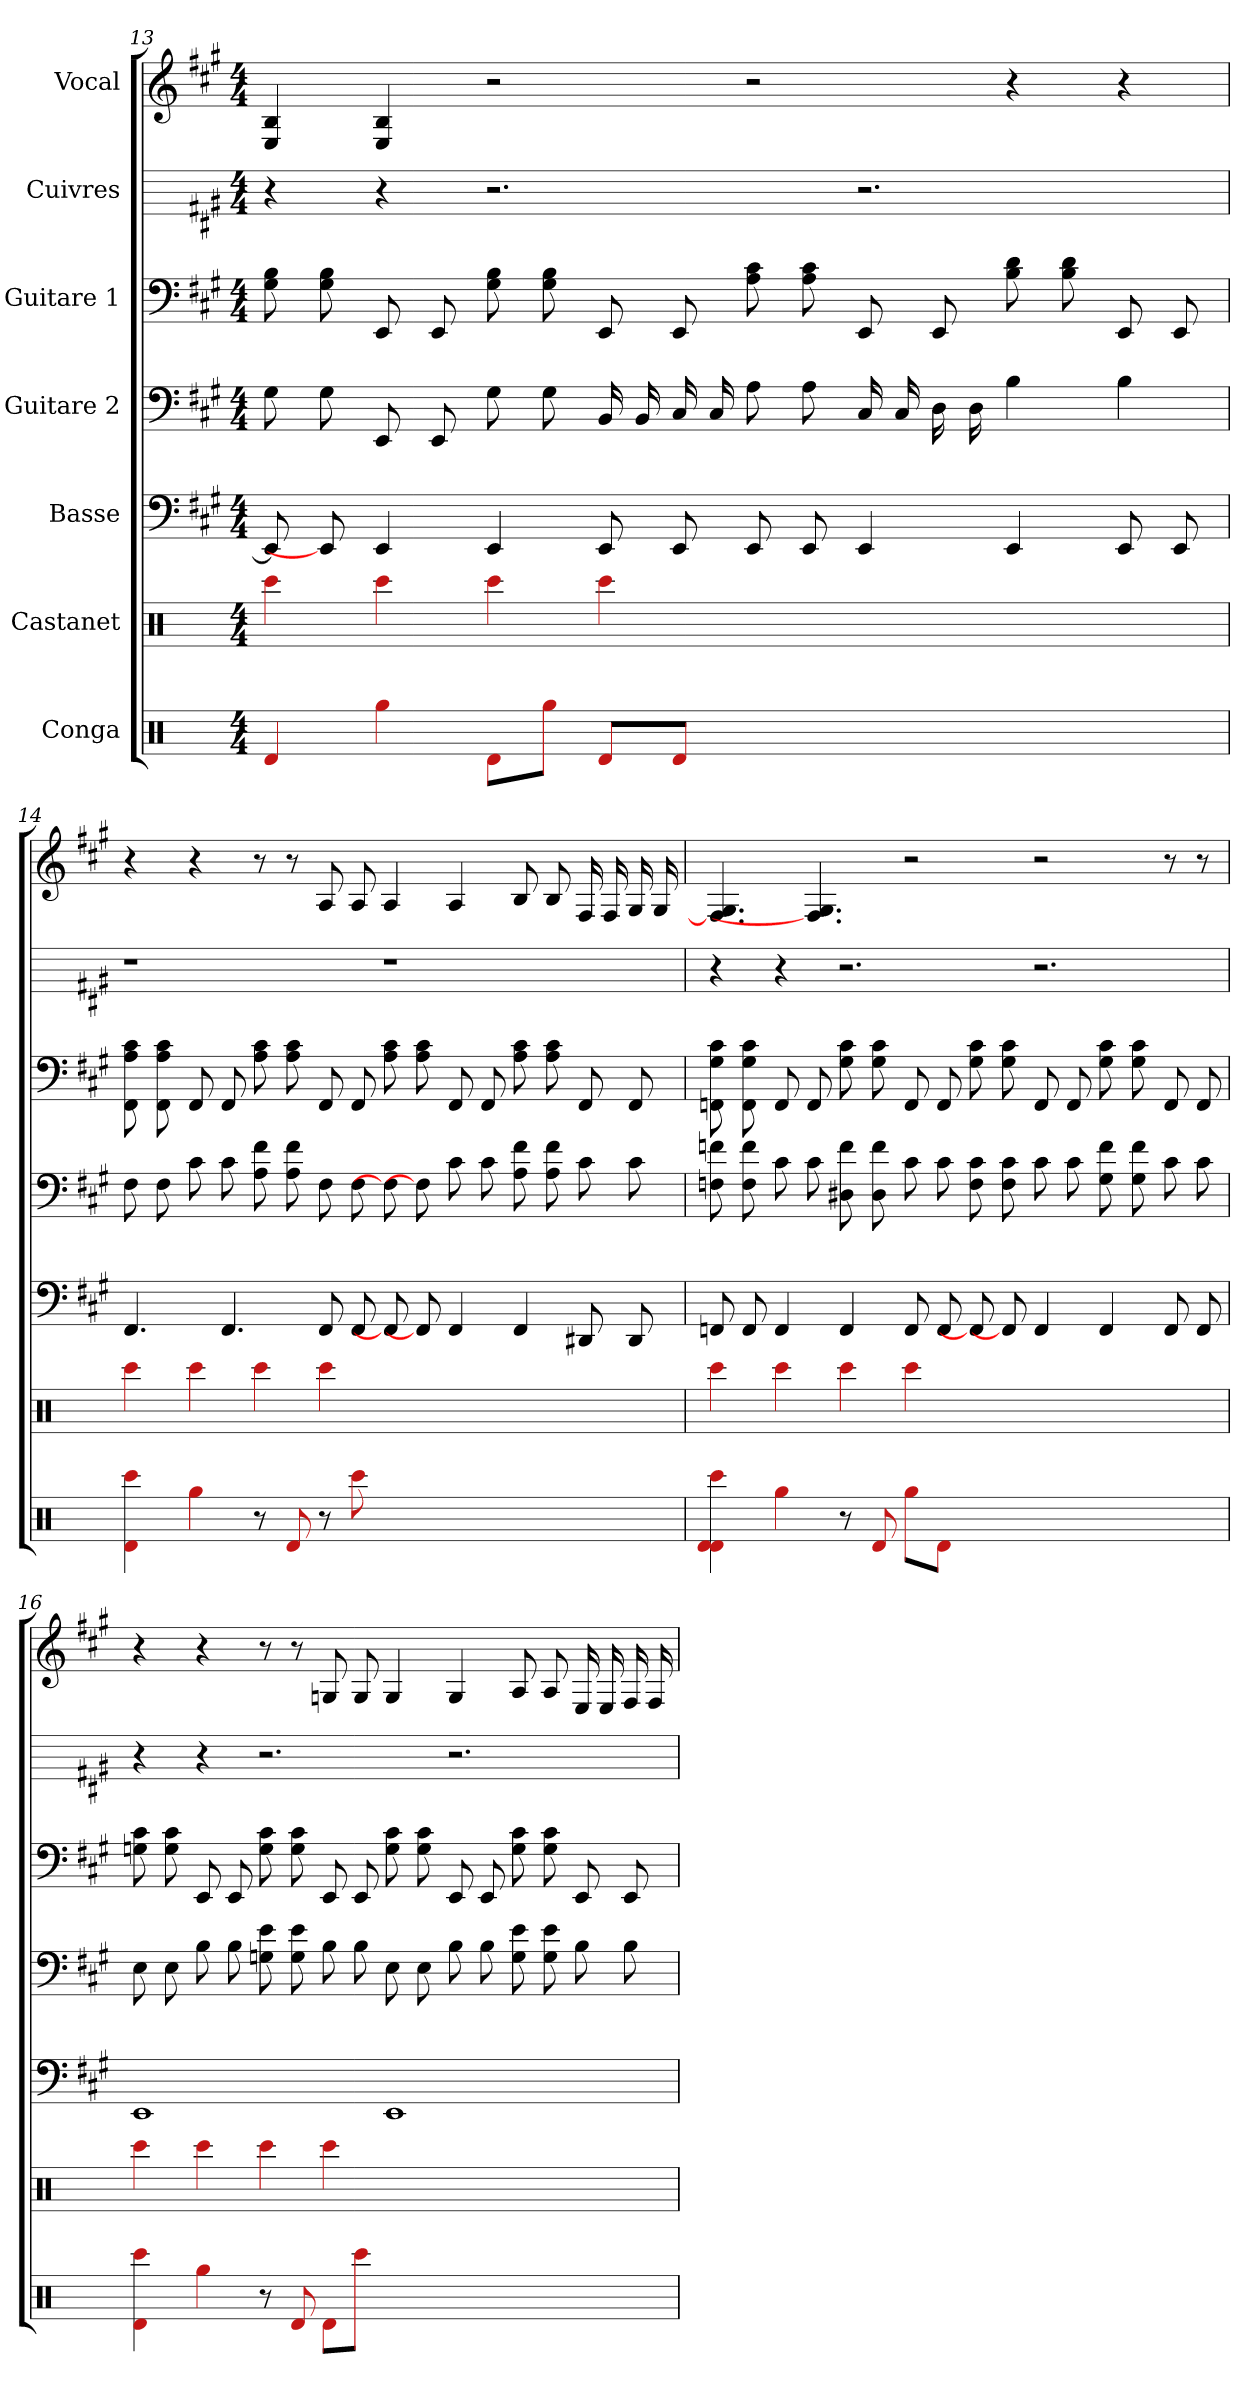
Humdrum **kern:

**kern	**kern	**kern	**kern	**kern	**kern	**kern
*part7	*part6	*part5	*part4	*part3	*part2	*part1
*staff7	*staff6	*staff5	*staff4	*staff3	*staff2	*staff1
*I"Conga	*I"Castanet	*I"Basse	*I"Guitare 2	*I"Guitare 1	*I"Cuivres	*I"Vocal
*clefX	*clefX	*	*	*	*	*
*k[]	*k[]	*k[f#c#g#]	*k[f#c#g#]	*k[f#c#g#]	*k[f#c#g#]	*k[f#c#g#]
*M4/4	*M4/4	*M4/4	*M4/4	*M4/4	*M4/4	*M4/4
=13	=13	=13	=13	=13	=13	=13
4d#	4ccc#	8EE]	8G#	8B 8G#	4r	4B 4E
.	.	8EE]	8G#	8B 8G#	.	.
4gg#	4ccc#	4EE	8EE	8EE	4r	4B 4E
.	.	.	8EE	8EE	.	.
8d#\L	4ccc#	4EE	8G#	8B 8G#	2.r	2r
8gg#\J	.	.	8G#	8B 8G#	.	.
8d#/L	4ccc#	8EE	16BB	8EE	.	.
.	.	.	16BB	.	.	.
8d#/J	.	8EE	16C#	8EE	.	.
.	.	.	16C#	.	.	.
1ryy	1ryy	8EE	8A	8c# 8A	.	2r
.	.	8EE	8A	8c# 8A	.	.
.	.	4EE	16C#	8EE	2.r	.
.	.	.	16C#	.	.	.
.	.	.	16D	8EE	.	.
.	.	.	16D	.	.	.
.	.	4EE	4B	8d 8B	.	4r
.	.	.	.	8d 8B	.	.
.	.	8EE	4B	8EE	.	4r
.	.	8EE	.	8EE	.	.
=14	=14	=14	=14	=14	=14	=14
4ccc# 4d#	4ccc#	4.FF#	8F#	8c# 8A 8FF#	1r	4r
.	.	.	8F#	8c# 8A 8FF#	.	.
4gg#	4ccc#	.	8c#	8FF#	.	4r
.	.	4.FF#	8c#	8FF#	.	.
8r	4ccc#	.	8f# 8A	8c# 8A	.	8r
8d#	.	.	8f# 8A	8c# 8A	.	8r
8r	4ccc#	8FF#	8F#	8FF#	.	8A
8ccc#	.	8FF#	8F#	8FF#	.	8A
1ryy	1ryy	8FF#]	8F#]	8c# 8A	1r	4A
.	.	8FF#]	8F#]	8c# 8A	.	.
.	.	4FF#	8c#	8FF#	.	4A
.	.	.	8c#	8FF#	.	.
.	.	4FF#	8f# 8A	8c# 8A	.	8B
.	.	.	8f# 8A	8c# 8A	.	8B
.	.	8DD#	8c#	8FF#	.	16F#
.	.	.	.	.	.	16F#
.	.	8DD#	8c#	8FF#	.	16G#
.	.	.	.	.	.	16G#
=15	=15	=15	=15	=15	=15	=15
4d# 4ccc# 4d#	4ccc#	8FF	8f 8F	8c# 8G# 8FF	4r	4.G# 4.F#]
.	.	8FF	8f 8F	8c# 8G# 8FF	.	.
4gg#	4ccc#	4FF	8c#	8FF	4r	.
.	.	.	8c#	8FF	.	4.G# 4.F#]
8r	4ccc#	4FF	8f 8D#	8c# 8G#	2.r	.
8d#	.	.	8f 8D#	8c# 8G#	.	.
8gg#\L	4ccc#	8FF	8c#	8FF	.	2r
8d#\J	.	8FF	8c#	8FF	.	.
1ryy	1ryy	8FF]	8c# 8F	8c# 8G#	.	.
.	.	8FF]	8c# 8F	8c# 8G#	.	.
.	.	4FF	8c#	8FF	2.r	2r
.	.	.	8c#	8FF	.	.
.	.	4FF	8f 8G#	8c# 8G#	.	.
.	.	.	8f 8G#	8c# 8G#	.	.
.	.	8FF	8c#	8FF	.	8r
.	.	8FF	8c#	8FF	.	8r
=16	=16	=16	=16	=16	=16	=16
4ccc# 4d#	4ccc#	1EE	8E	8c# 8G	4r	4r
.	.	.	8E	8c# 8G	.	.
4gg#	4ccc#	.	8B	8EE	4r	4r
.	.	.	8B	8EE	.	.
8r	4ccc#	.	8e 8G	8c# 8G	2.r	8r
8d#	.	.	8e 8G	8c# 8G	.	8r
8d#\L	4ccc#	.	8B	8EE	.	8G
8ccc#\J	.	.	8B	8EE	.	8G
1ryy	1ryy	1EE	8E	8c# 8G	.	4G
.	.	.	8E	8c# 8G	.	.
.	.	.	8B	8EE	2.r	4G
.	.	.	8B	8EE	.	.
.	.	.	8e 8G	8c# 8G	.	8A
.	.	.	8e 8G	8c# 8G	.	8A
.	.	.	8B	8EE	.	16E
.	.	.	.	.	.	16E
.	.	.	8B	8EE	.	16F#
.	.	.	.	.	.	16F#
=	=	=	=	=	=	=
*-	*-	*-	*-	*-	*-	*-
